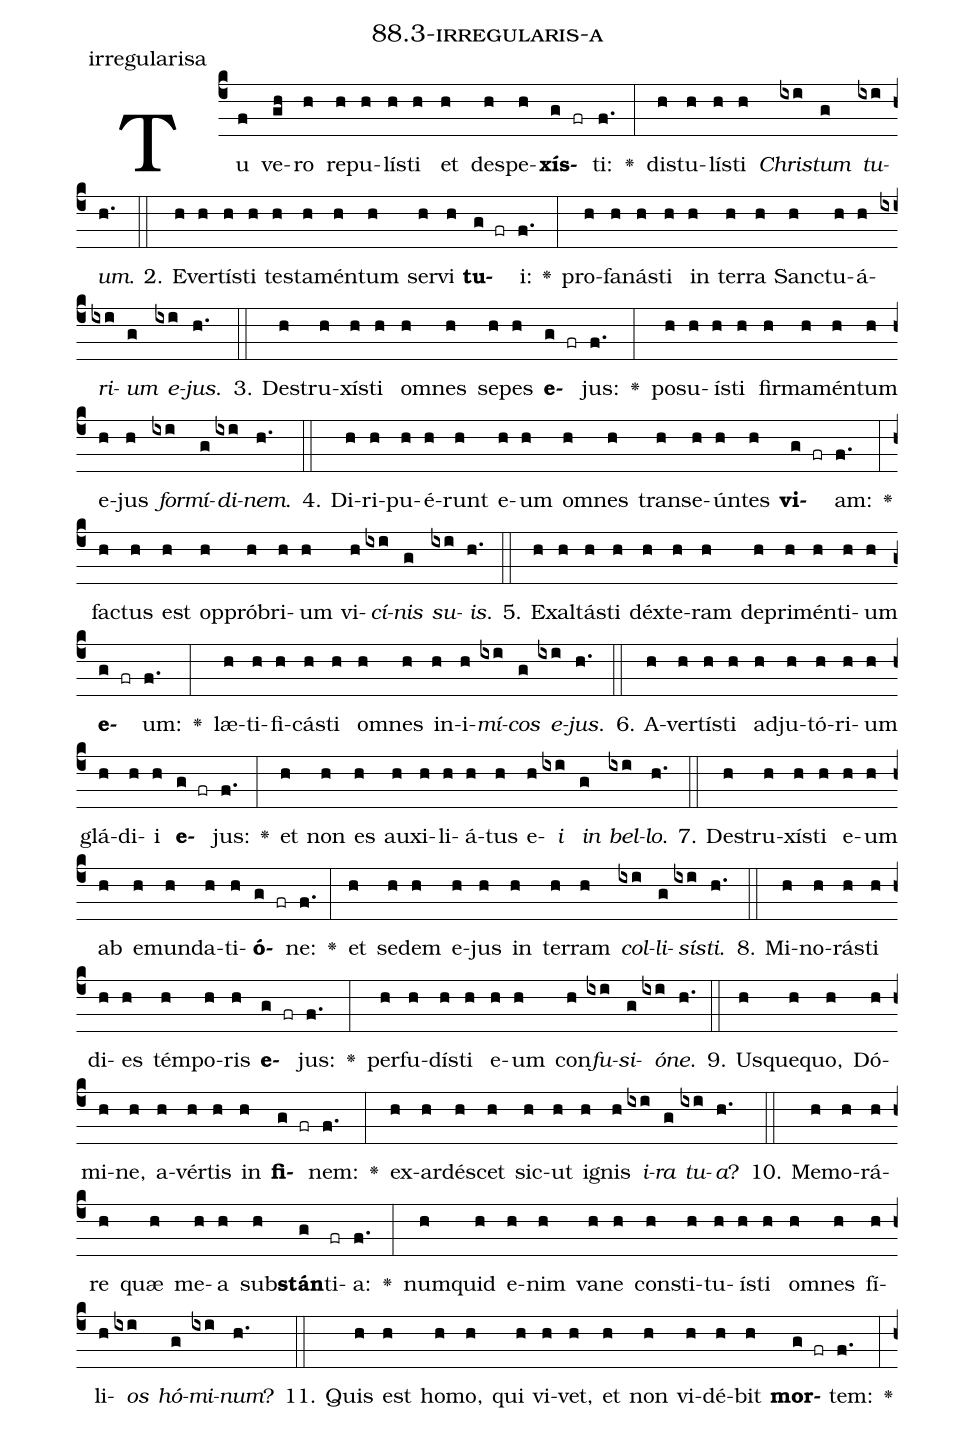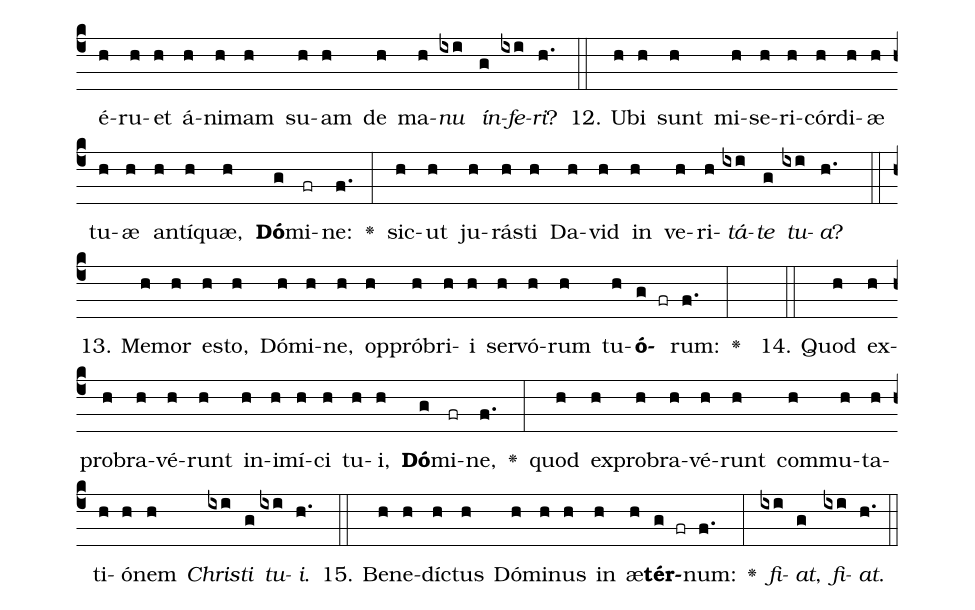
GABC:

name: 88.3-irregularis-a;
annotation: irregularisa;
%%
(c4)Tu(f) ve(gh)ro(h) re(h)pu(h)lís(h)ti(h) et(h) de(h)spe(h)<b>xís</b>(g fr)ti:(f.) <v>\greheightstar</v>(:) dis(h)tu(h)lís(h)ti(h) <i>Chris</i>(ixi)<i>tum</i>(g) <i>tu</i>(ixi)<i>um</i>.(h.) (::)
2. E(h)ver(h)tís(h)ti(h) tes(h)ta(h)mén(h)tum(h) ser(h)vi(h) <b>tu</b>(g fr)i:(f.) <v>\greheightstar</v>(:) pro(h)fa(h)nás(h)ti(h) in(h) ter(h)ra(h) Sanc(h)tu(h)á(h)<i>ri</i>(ixi)<i>um</i>(g) <i>e</i>(ixi)<i>jus</i>.(h.) (::)
3. De(h)stru(h)xís(h)ti(h) om(h)nes(h) se(h)pes(h) <b>e</b>(g fr)jus:(f.) <v>\greheightstar</v>(:) po(h)su(h)ís(h)ti(h) fir(h)ma(h)mén(h)tum(h) e(h)jus(h) <i>for</i>(ixi)<i>mí</i>(g)<i>di</i>(ixi)<i>nem</i>.(h.) (::)
4. Di(h)ri(h)pu(h)é(h)runt(h) e(h)um(h) om(h)nes(h) trans(h)e(h)ún(h)tes(h) <b>vi</b>(g fr)am:(f.) <v>\greheightstar</v>(:) fac(h)tus(h) est(h) op(h)pró(h)bri(h)um(h) vi(h)<i>cí</i>(ixi)<i>nis</i>(g) <i>su</i>(ixi)<i>is</i>.(h.) (::)
5. Ex(h)al(h)tás(h)ti(h) déx(h)te(h)ram(h) de(h)pri(h)mén(h)ti(h)um(h) <b>e</b>(g fr)um:(f.) <v>\greheightstar</v>(:) læ(h)ti(h)fi(h)cás(h)ti(h) om(h)nes(h) in(h)i(h)<i>mí</i>(ixi)<i>cos</i>(g) <i>e</i>(ixi)<i>jus</i>.(h.) (::)
6. A(h)ver(h)tís(h)ti(h) ad(h)ju(h)tó(h)ri(h)um(h) glá(h)di(h)i(h) <b>e</b>(g fr)jus:(f.) <v>\greheightstar</v>(:) et(h) non(h) es(h) au(h)xi(h)li(h)á(h)tus(h) e(h)<i>i</i>(ixi) <i>in</i>(g) <i>bel</i>(ixi)<i>lo</i>.(h.) (::)
7. De(h)stru(h)xís(h)ti(h) e(h)um(h) ab(h) e(h)mun(h)da(h)ti(h)<b>ó</b>(g fr)ne:(f.) <v>\greheightstar</v>(:) et(h) se(h)dem(h) e(h)jus(h) in(h) ter(h)ram(h) <i>col</i>(ixi)<i>li</i>(g)<i>sís</i>(ixi)<i>ti</i>.(h.) (::)
8. Mi(h)no(h)rás(h)ti(h) di(h)es(h) tém(h)po(h)ris(h) <b>e</b>(g fr)jus:(f.) <v>\greheightstar</v>(:) per(h)fu(h)dís(h)ti(h) e(h)um(h) con(h)<i>fu</i>(ixi)<i>si</i>(g)<i>ó</i>(ixi)<i>ne</i>.(h.) (::)
9. Us(h)que(h)quo,(h) Dó(h)mi(h)ne,(h) a(h)vér(h)tis(h) in(h) <b>fi</b>(g fr)nem:(f.) <v>\greheightstar</v>(:) ex(h)ar(h)dé(h)scet(h) sic(h)ut(h) i(h)gnis(h) <i>i</i>(ixi)<i>ra</i>(g) <i>tu</i>(ixi)<i>a</i>?(h.) (::)
10. Me(h)mo(h)rá(h)re(h) quæ(h) me(h)a(h) sub(h)<b>stán</b>(g)ti(fr)a:(f.) <v>\greheightstar</v>(:) num(h)quid(h) e(h)nim(h) va(h)ne(h) con(h)sti(h)tu(h)ís(h)ti(h) om(h)nes(h) fí(h)li(h)<i>os</i>(ixi) <i>hó</i>(g)<i>mi</i>(ixi)<i>num</i>?(h.) (::)
11. Quis(h) est(h) ho(h)mo,(h) qui(h) vi(h)vet,(h) et(h) non(h) vi(h)dé(h)bit(h) <b>mor</b>(g fr)tem:(f.) <v>\greheightstar</v>(:) é(h)ru(h)et(h) á(h)ni(h)mam(h) su(h)am(h) de(h) ma(h)<i>nu</i>(ixi) <i>ín</i>(g)<i>fe</i>(ixi)<i>ri</i>?(h.) (::)
12. U(h)bi(h) sunt(h) mi(h)se(h)ri(h)cór(h)di(h)æ(h) tu(h)æ(h) an(h)tí(h)quæ,(h) <b>Dó</b>(g)mi(fr)ne:(f.) <v>\greheightstar</v>(:) sic(h)ut(h) ju(h)rás(h)ti(h) Da(h)vid(h) in(h) ve(h)ri(h)<i>tá</i>(ixi)<i>te</i>(g) <i>tu</i>(ixi)<i>a</i>?(h.) (::)
13. Me(h)mor(h) es(h)to,(h) Dó(h)mi(h)ne,(h) op(h)pró(h)bri(h)i(h) ser(h)vó(h)rum(h) tu(h)<b>ó</b>(g fr)rum:(f.) <v>\greheightstar</v>(:)  (::)
14. Quod(h) ex(h)pro(h)bra(h)vé(h)runt(h) in(h)i(h)mí(h)ci(h) tu(h)i,(h) <b>Dó</b>(g)mi(fr)ne,(f.) <v>\greheightstar</v>(:) quod(h) ex(h)pro(h)bra(h)vé(h)runt(h) com(h)mu(h)ta(h)ti(h)ó(h)nem(h) <i>Chris</i>(ixi)<i>ti</i>(g) <i>tu</i>(ixi)<i>i</i>.(h.) (::)
15. Be(h)ne(h)díc(h)tus(h) Dó(h)mi(h)nus(h) in(h) æ(h)<b>tér</b>(g fr)num:(f.) <v>\greheightstar</v>(:) <i>fi</i>(ixi)<i>at</i>,(g) <i>fi</i>(ixi)<i>at</i>.(h.) (::)
